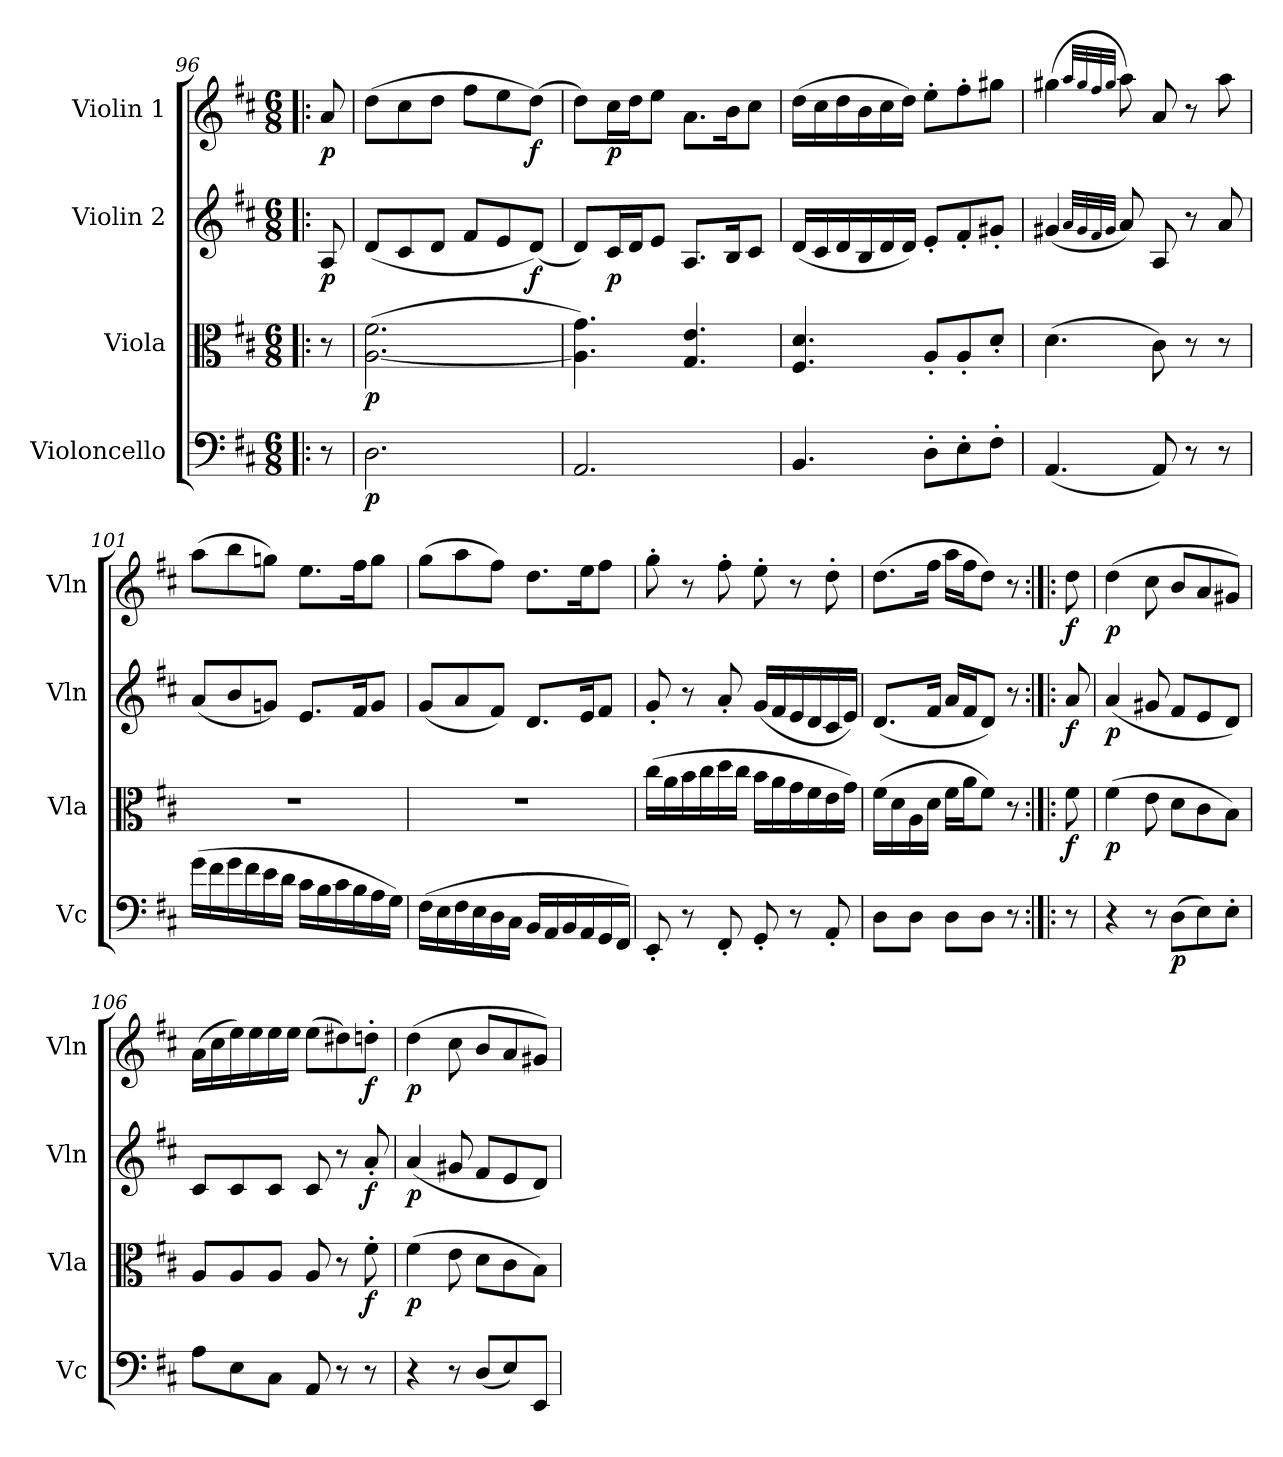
**kern	**dynam	**kern	**dynam	**kern	**dynam	**kern	**dynam
*part4	*part4	*part3	*part3	*part2	*part2	*part1	*part1
*staff4	*staff4	*staff3	*staff3	*staff2	*staff2	*staff1	*staff1
*I"Violoncello	*	*I"Viola	*	*I"Violin 2	*	*I"Violin 1	*
*I'Vc	*	*I'Vla	*	*I'Vln	*	*I'Vln	*
*clefF4	*	*clefC3	*	*clefG2	*	*clefG2	*
*k[f#c#]	*	*k[f#c#]	*	*k[f#c#]	*	*k[f#c#]	*
*M6/8	*	*M6/8	*	*M6/8	*	*M6/8	*
=96!|:	=96!|:	=96!|:	=96!|:	=96!|:	=96!|:	=96!|:	=96!|:
!	!	!	!	!	!LO:DY:b	!	!LO:DY:b
8r	.	8r	.	8A/	p	8a/	p
!!LO:LB:g=z
=97	=97	=97	=97	=97	=97	=97	=97
!	!LO:DY:b	!	!LO:DY:b	!	!	!	!
2.D\	p	(>[<2.A\ 2.f#\	p	(8d/L	.	(>8dd\L	.
.	.	.	.	8c#/	.	8cc#\	.
.	.	.	.	8d/J	.	8dd\J	.
.	.	.	.	8f#/L	.	8ff#\L	.
.	.	.	.	8e/	.	8ee\	.
!	!	!	!	!	!LO:DY:b	!	!LO:DY:b
.	.	.	.	(8d/J)	f	(8dd\J)	f
=98	=98	=98	=98	=98	=98	=98	=98
2.AA/	.	4.A\] 4.g\)	.	8d/L)	.	8dd\L)	.
!	!	!	!	!	!LO:DY:b	!	!LO:DY:b
.	.	.	.	16c#/L	p	16cc#\L	p
.	.	.	.	16d/J	.	16dd\J	.
.	.	.	.	8e/J	.	8ee\J	.
.	.	4.G/ 4.e/	.	8.A/L	.	8.a\L	.
.	.	.	.	16B/K	.	16b\K	.
.	.	.	.	8c#/J	.	8cc#\J	.
!!LO:LB:g=z
=99	=99	=99	=99	=99	=99	=99	=99
4.BB/	.	4.F#/ 4.d/	.	(16d/LL	.	(16dd\LL	.
.	.	.	.	16c#/	.	16cc#\	.
.	.	.	.	16d/	.	16dd\	.
.	.	.	.	16B/	.	16b\	.
.	.	.	.	16d/	.	16cc#\	.
.	.	.	.	16d/JJ)	.	16dd\JJ)	.
8D'\L	.	8A'/L	.	8e'/L	.	8ee'\L	.
8E'\	.	8A'/	.	8f#'/	.	8ff#'\	.
8F#'\J	.	8d'/J	.	8g#X'/J	.	8gg#X\J	.
=100	=100	=100	=100	=100	=100	=100	=100
(4.AA/	.	(4.d\	.	(4g#X/	.	(>4gg#X\	.
.	.	.	.	32qa/LLL	.	32qaa/LLL	.
.	.	.	.	32qg#/	.	32qgg#/	.
.	.	.	.	32qf#/	.	32qff#/	.
.	.	.	.	32qg#/JJJ	.	32qgg#/JJJ	.
.	.	.	.	8a/)	.	8aa\)	.
8AA/)	.	8c#\)	.	8A/	.	8a/	.
8r	.	8r	.	8r	.	8r	.
8r	.	8r	.	8a/	.	8aa\	.
=101	=101	=101	=101	=101	=101	=101	=101
(>16g\LL	.	2.r	.	(8a/L	.	(>8aa\L	.
16f#\	.	.	.	.	.	.	.
16g\	.	.	.	8b/	.	8bb\	.
16f#\	.	.	.	.	.	.	.
16e\	.	.	.	8gn/J)	.	8ggn\J)	.
16d\JJ	.	.	.	.	.	.	.
16c#\LL	.	.	.	8.e/L	.	8.ee\L	.
16B\	.	.	.	.	.	.	.
16c#\	.	.	.	.	.	.	.
16B\	.	.	.	16f#/K	.	16ff#\K	.
16A\	.	.	.	8g/J	.	8gg\J	.
16G\JJ)	.	.	.	.	.	.	.
=102	=102	=102	=102	=102	=102	=102	=102
(>16F#\LL	.	2.r	.	(8g/L	.	(>8gg\L	.
16E\	.	.	.	.	.	.	.
16F#\	.	.	.	8a/	.	8aa\	.
16E\	.	.	.	.	.	.	.
16D\	.	.	.	8f#/J)	.	8ff#\J)	.
16C#\JJ	.	.	.	.	.	.	.
16BB/LL	.	.	.	8.d/L	.	8.dd\L	.
16AA/	.	.	.	.	.	.	.
16BB/	.	.	.	.	.	.	.
16AA/	.	.	.	16e/K	.	16ee\K	.
16GG/	.	.	.	8f#/J	.	8ff#\J	.
16FF#/JJ)	.	.	.	.	.	.	.
!!LO:LB:g=z
=103	=103	=103	=103	=103	=103	=103	=103
8EE'/	.	(16cc#\LL	.	8g'/	.	8gg'\	.
.	.	16a\	.	.	.	.	.
8r	.	16b\	.	8r	.	8r	.
.	.	16cc#\	.	.	.	.	.
8FF#'/	.	16dd\	.	8a'/	.	8ff#'\	.
.	.	16cc#\JJ	.	.	.	.	.
8GG'/	.	16b\LL	.	(16g/LL	.	8ee'\	.
.	.	16a\	.	16f#/	.	.	.
8r	.	16g\	.	16e/	.	8r	.
.	.	16f#\	.	16d/	.	.	.
8AA'/	.	16e\	.	16c#/	.	8dd'\	.
.	.	16g\JJ)	.	16e/JJ)	.	.	.
=103X9	=103X9	=103X9	=103X9	=103X9	=103X9	=103X9	=103X9
8D\L	.	(16f#\LL	.	(8.d/L	.	(8.dd\L	.
.	.	16d\	.	.	.	.	.
8D\J	.	16A\	.	.	.	.	.
.	.	16d\JJ	.	16f#/Jk	.	16ff#\Jk	.
8D\L	.	16f#\LL	.	16a/LL	.	16aa\LL	.
.	.	16a\J	.	16f#/J	.	16ff#\J	.
8D\J	.	8f#\J)	.	8d/J)	.	8dd\J)	.
8r	.	8r	.	8r	.	8r	.
!!LO:PB:g=z
=104:|!|:	=104:|!|:	=104:|!|:	=104:|!|:	=104:|!|:	=104:|!|:	=104:|!|:	=104:|!|:
!	!	!	!LO:DY:b	!	!LO:DY:b	!	!LO:DY:b
8r	.	8f#\	f	8a/	f	8dd\	f
=105	=105	=105	=105	=105	=105	=105	=105
!	!	!	!LO:DY:b	!	!LO:DY:b	!	!LO:DY:b
4r	.	(4f#\	p	(4a/	p	(4dd\	p
8r	.	8e\	.	8g#X/	.	8cc#\	.
!	!LO:DY:b	!	!	!	!	!	!
(8D\L	p	8d\L	.	8f#/L	.	8b/L	.
8E\)	.	8c#\	.	8e/	.	8a/	.
8E'\J	.	8B\J)	.	8d/J)	.	8g#X/J)	.
=106	=106	=106	=106	=106	=106	=106	=106
8A\L	.	8A/L	.	8c#/L	.	(16a\LL	.
.	.	.	.	.	.	16cc#\	.
8E\	.	8A/	.	8c#/	.	16ee\)	.
.	.	.	.	.	.	16ee\	.
8C#\J	.	8A/J	.	8c#/J	.	16ee\	.
.	.	.	.	.	.	16ee\JJ	.
8AA/	.	8A/	.	8c#/	.	(8ee\L	.
8r	.	8r	.	8r	.	8dd#X\)	.
!	!	!	!LO:DY:b	!	!LO:DY:b	!	!LO:DY:b
8r	.	8f#'\	f	8a'/	f	8ddn'\J	f
=107	=107	=107	=107	=107	=107	=107	=107
!	!	!	!LO:DY:b	!	!LO:DY:b	!	!LO:DY:b
4r	.	(4f#\	p	(4a/	p	(4dd\	p
8r	.	8e\	.	8g#X/	.	8cc#\	.
(<8D/L	.	8d\L	.	8f#/L	.	8b/L	.
8E/)	.	8c#\	.	8e/	.	8a/	.
8EE/J	.	8B\J)	.	8d/J)	.	8g#X/J)	.
=	=	=	=	=	=	=	=
*-	*-	*-	*-	*-	*-	*-	*-
